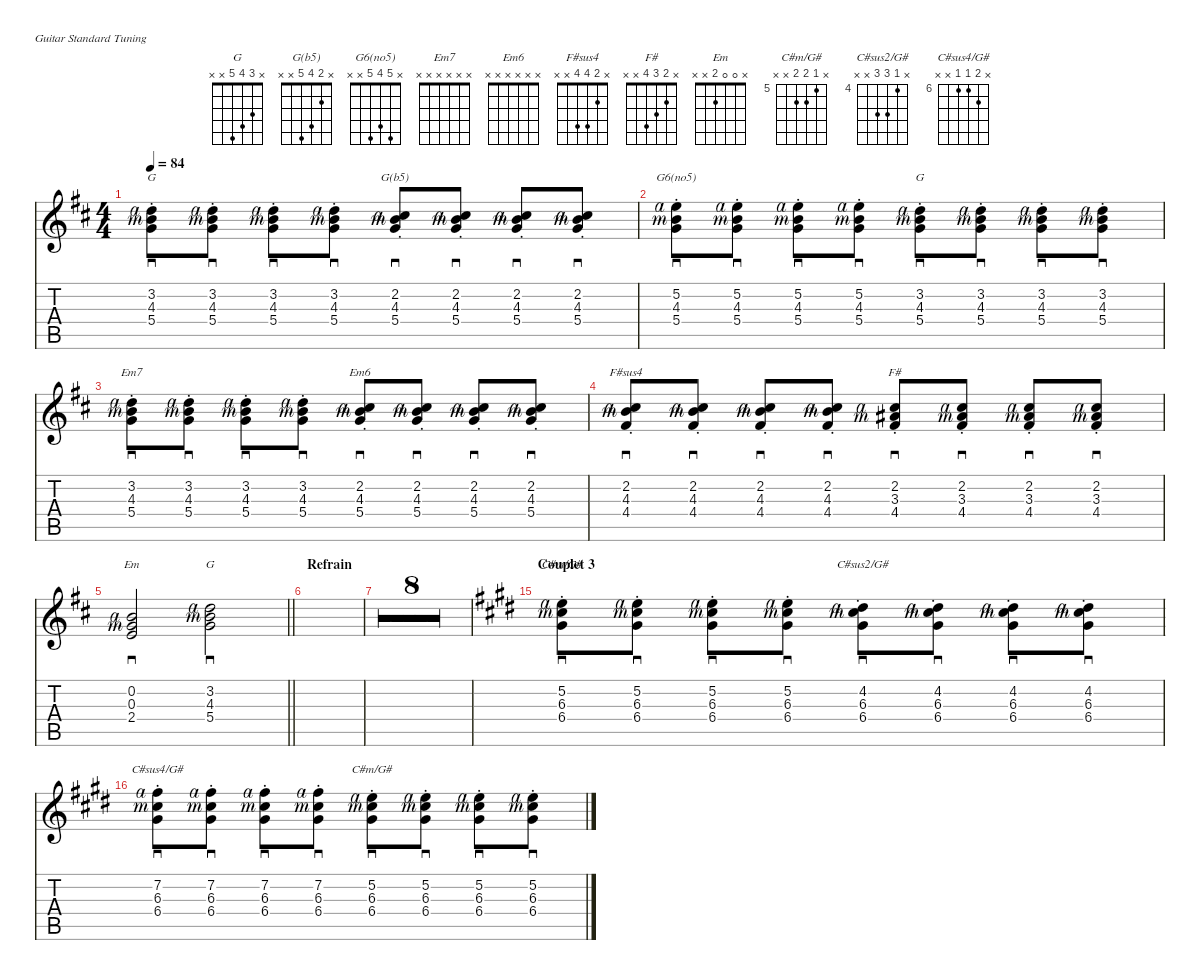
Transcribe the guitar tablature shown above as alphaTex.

\hideDynamics
\bracketExtendMode nobrackets
\singleTrackTrackNamePolicy hidden
\multiTrackTrackNamePolicy hidden
\firstSystemTrackNameOrientation horizontal
\otherSystemsTrackNameOrientation horizontal
\track ("Gtr. clean" "E-Gt") {multiBarRest instrument electricguitarclean}
\staff {score tabs}
\tuning (E4 B3 G3 D3 A2 E2)
\chord ("G" x 3 4 5 x x)
\chord ("G(b5)" x 2 4 5 x x)
\chord ("G6(no5)" x 5 4 5 x x)
\chord ("Em7" x x x x x x)
\chord ("Em6" x x x x x x)
\chord ("F#sus4" x 2 4 4 x x)
\chord ("F#" x 2 3 4 x x)
\chord ("Em" x 0 0 2 x x)
\chord ("C#m/G#" x 5 6 6 x x) {firstfret 5}
\chord ("C#sus2/G#" x 4 6 6 x x) {firstfret 4}
\chord ("C#sus4/G#" x 7 6 6 x x) {firstfret 6}
\ts (4 4)
\tempo 84
\clef g2
\ks bminor
(3.2{st rf 4} 4.3{st rf 3} 5.4{st}).8{sd ch "G" dy mf} (3.2{st rf 4} 4.3{st rf 3} 5.4{st}).8{sd} (3.2{st rf 4} 4.3{st rf 3} 5.4{st}).8{sd} (3.2{st rf 4} 4.3{st rf 3} 5.4{st}).8{sd} (2.2{st rf 4} 4.3{st rf 3} 5.4{st}).8{sd ch "G(b5)"} (2.2{st rf 4} 4.3{st rf 3} 5.4{st}).8{sd} (2.2{st rf 4} 4.3{st rf 3} 5.4{st}).8{sd} (2.2{st rf 4} 4.3{st rf 3} 5.4{st}).8{sd} |
(5.2{st rf 4} 4.3{st rf 3} 5.4{st}).8{sd ch "G6(no5)"} (5.2{st rf 4} 4.3{st rf 3} 5.4{st}).8{sd} (5.2{st rf 4} 4.3{st rf 3} 5.4{st}).8{sd} (5.2{st rf 4} 4.3{st rf 3} 5.4{st}).8{sd} (3.2{st rf 4} 4.3{st rf 3} 5.4{st}).8{sd ch "G"} (3.2{st rf 4} 4.3{st rf 3} 5.4{st}).8{sd} (3.2{st rf 4} 4.3{st rf 3} 5.4{st}).8{sd} (3.2{st rf 4} 4.3{st rf 3} 5.4{st}).8{sd} |
(3.2{st rf 4} 4.3{st rf 3} 5.4{st}).8{sd ch "Em7"} (3.2{st rf 4} 4.3{st rf 3} 5.4{st}).8{sd} (3.2{st rf 4} 4.3{st rf 3} 5.4{st}).8{sd} (3.2{st rf 4} 4.3{st rf 3} 5.4{st}).8{sd} (2.2{st rf 4} 4.3{st rf 3} 5.4{st}).8{sd ch "Em6"} (2.2{st rf 4} 4.3{st rf 3} 5.4{st}).8{sd} (2.2{st rf 4} 4.3{st rf 3} 5.4{st}).8{sd} (2.2{st rf 4} 4.3{st rf 3} 5.4{st}).8{sd} |
(2.2{st rf 4} 4.3{st rf 3} 4.4{st}).8{sd ch "F#sus4"} (2.2{st rf 4} 4.3{st rf 3} 4.4{st}).8{sd} (2.2{st rf 4} 4.3{st rf 3} 4.4{st}).8{sd} (2.2{st rf 4} 4.3{st rf 3} 4.4{st}).8{sd} (2.2{st rf 4} 3.3{st rf 3} 4.4{st}).8{sd ch "F#"} (2.2{st rf 4} 3.3{st rf 3} 4.4{st}).8{sd} (2.2{st rf 4} 3.3{st rf 3} 4.4{st}).8{sd} (2.2{st rf 4} 3.3{st rf 3} 4.4{st}).8{sd} |
\barLineRight lightlight
(0.2{rf 4} 0.3{rf 3} 2.4).2{sd ch "Em"} (3.2{rf 4} 4.3{rf 3} 5.4).2{sd ch "G" dy fff} |
\section ("" "Refrain")
|
|
|
|
|
|
|
|
\barLineRight lightlight
|
\section ("" "Couplet 3")
\ks c#minor
(5.2{st rf 4} 6.3{st rf 3} 6.4{st}).8{sd ch "C#m/G#" dy mf} (5.2{st rf 4} 6.3{st rf 3} 6.4{st}).8{sd} (5.2{st rf 4} 6.3{st rf 3} 6.4{st}).8{sd} (5.2{st rf 4} 6.3{st rf 3} 6.4{st}).8{sd} (4.2{st rf 4} 6.3{st rf 3} 6.4{st}).8{sd ch "C#sus2/G#"} (4.2{st rf 4} 6.3{st rf 3} 6.4{st}).8{sd} (4.2{st rf 4} 6.3{st rf 3} 6.4{st}).8{sd} (4.2{st rf 4} 6.3{st rf 3} 6.4{st}).8{sd} |
(7.2{st rf 4} 6.3{st rf 3} 6.4{st}).8{sd ch "C#sus4/G#"} (7.2{st rf 4} 6.3{st rf 3} 6.4{st}).8{sd} (7.2{st rf 4} 6.3{st rf 3} 6.4{st}).8{sd} (7.2{st rf 4} 6.3{st rf 3} 6.4{st}).8{sd} (5.2{st rf 4} 6.3{st rf 3} 6.4{st}).8{sd ch "C#m/G#"} (5.2{st rf 4} 6.3{st rf 3} 6.4{st}).8{sd} (5.2{st rf 4} 6.3{st rf 3} 6.4{st}).8{sd} (5.2{st rf 4} 6.3{st rf 3} 6.4{st}).8{sd}
